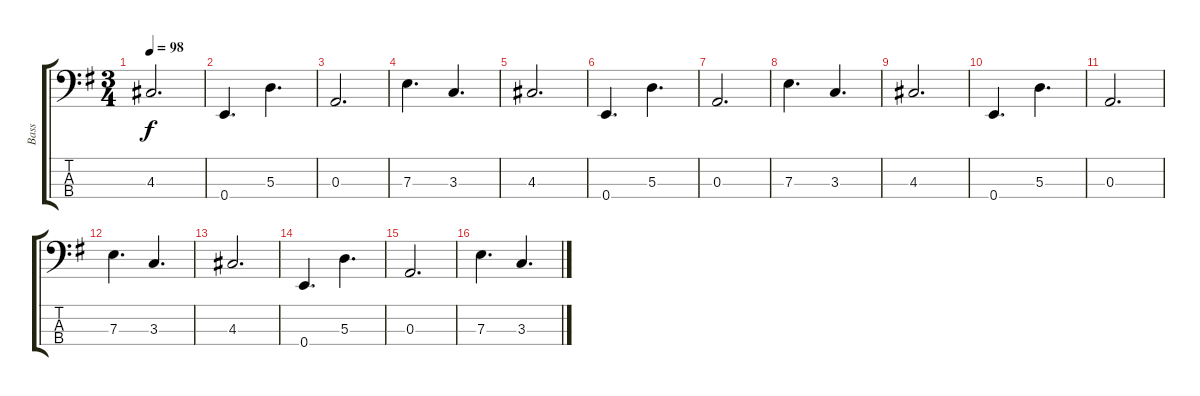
\track ("Bass" "Bass") {instrument electricbassfinger}
\staff {score tabs}
\tuning (G2 D2 A1 E1) {hide}
\ts (3 4)
\tempo 98
\clef f4
\ks eminor
4.3.2{d dy f} |
0.4.4{d} 5.3.4{d} |
0.3.2{d} |
7.3.4{d} 3.3.4{d} |
4.3.2{d} |
0.4.4{d} 5.3.4{d} |
0.3.2{d} |
7.3.4{d} 3.3.4{d} |
4.3.2{d} |
0.4.4{d} 5.3.4{d} |
0.3.2{d} |
7.3.4{d} 3.3.4{d} |
4.3.2{d} |
0.4.4{d} 5.3.4{d} |
0.3.2{d} |
7.3.4{d} 3.3.4{d}
